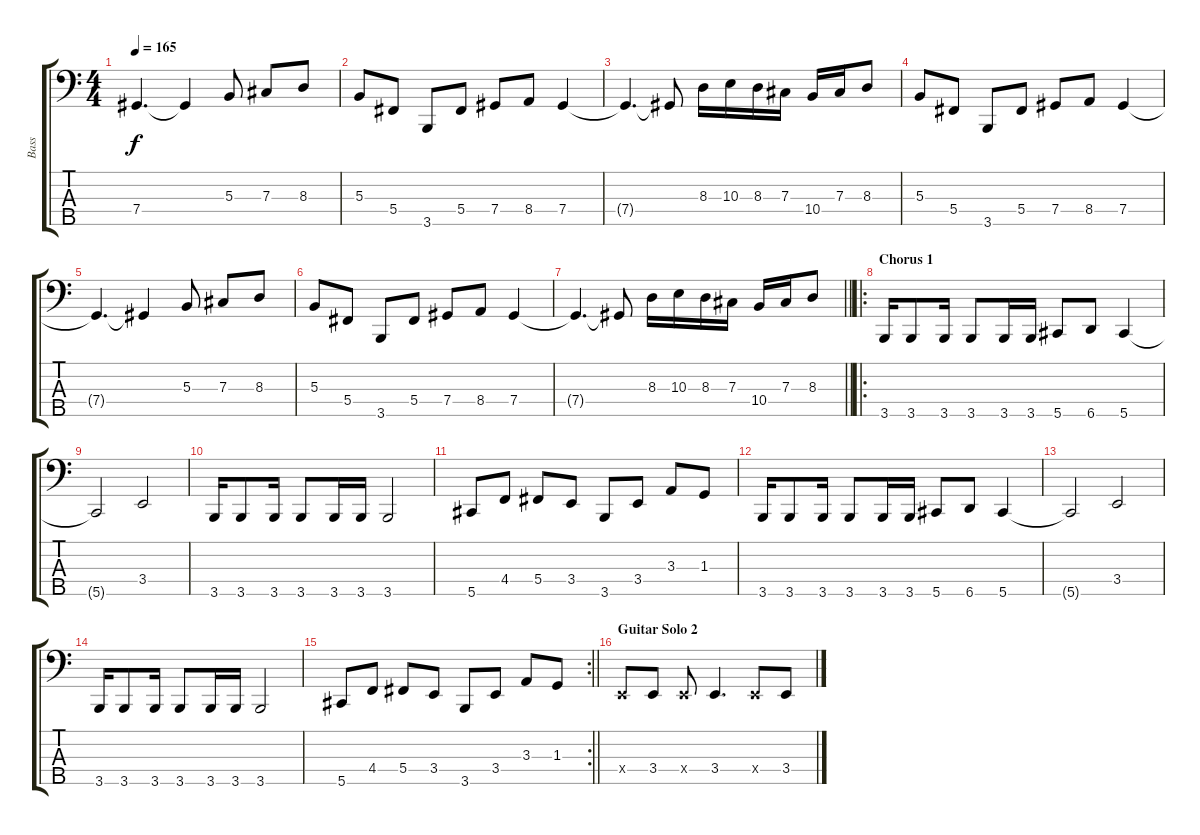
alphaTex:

\track ("Bass" "Bass") {instrument slapbass2}
\staff {score tabs}
\tuning (E2 B1 Gb1 Db1 Ab0) {hide}
\ts (4 4)
\tempo 165
\clef f4
\ks c
7.4{t}.4{d dy f} 7.4{t}.4 5.3.8 7.3.8 8.3.8 |
5.3.8 5.4.8 3.5.8 5.4.8 7.4.8 8.4.8 7.4.4 |
7.4{t}.4{d} 7.4{t}.8 8.3.16 10.3.16 8.3.16 7.3.16 10.4.16 7.3.16 8.3.8 |
5.3.8 5.4.8 3.5.8 5.4.8 7.4.8 8.4.8 7.4.4 |
7.4{t}.4{d} 7.4{t}.4 5.3.8 7.3.8 8.3.8 |
5.3.8 5.4.8 3.5.8 5.4.8 7.4.8 8.4.8 7.4.4 |
\barLineRight lightlight
7.4{t}.4{d} 7.4{t}.8 8.3.16 10.3.16 8.3.16 7.3.16 10.4.16 7.3.16 8.3.8 |
\ro
\section ("" "Chorus 1")
3.5.16 3.5.8 3.5.16 3.5.8 3.5.16 3.5.16 5.5.8 6.5.8 5.5.4 |
5.5{t}.2 3.4.2 |
3.5.16 3.5.8 3.5.16 3.5.8 3.5.16 3.5.16 3.5.2 |
5.5.8 4.4.8 5.4.8 3.4.8 3.5.8 3.4.8 3.3.8 1.3.8 |
3.5.16 3.5.8 3.5.16 3.5.8 3.5.16 3.5.16 5.5.8 6.5.8 5.5.4 |
5.5{t}.2 3.4.2 |
3.5.16 3.5.8 3.5.16 3.5.8 3.5.16 3.5.16 3.5.2 |
\rc 2
\barLineRight lightlight
5.5.8 4.4.8 5.4.8 3.4.8 3.5.8 3.4.8 3.3.8 1.3.8 |
\section ("" "Guitar Solo 2")
3.4{x}.8 3.4.8 3.4{x}.8 3.4.4{d} 3.4{x}.8 3.4.8
